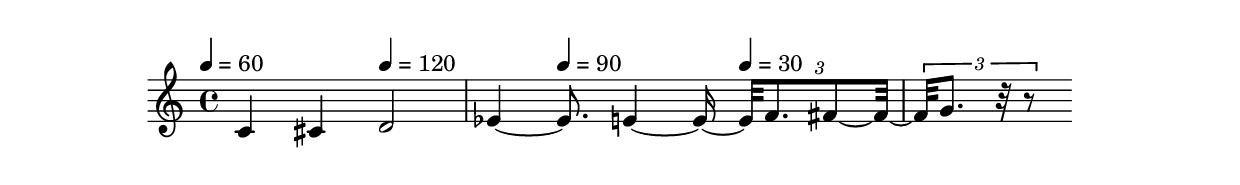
\version "2.19.83"
\language "english"
\score
{
    \new Score
    <<
        \new Staff
        {
            \new Voice
            {
                \tempo 4=60
                c'4
                cs'4
                \tempo 4=120
                d'2
                ef'4
                ~
                \tempo 4=90
                ef'8.
                e'4
                ~
                e'16
                ~
                \times 2/3
                {
                    \tempo 4=30
                    e'32
                    f'8.
                    fs'8
                    ~
                    fs'32
                    ~
                }
                \times 2/3
                {
                    fs'32
                    g'8.
                    r32
                    r8
                }
            }
        }
    >>
}